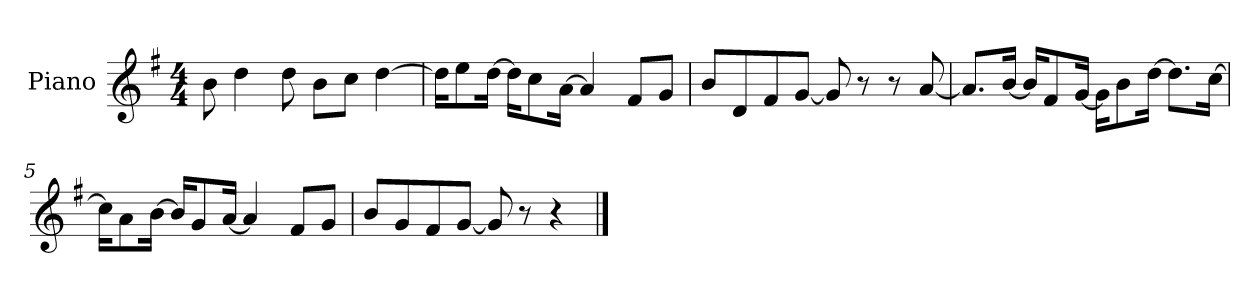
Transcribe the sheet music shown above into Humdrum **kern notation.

**kern
*part1
*staff1
*I"Piano
*I'P-no
*clefG2
*k[f#]
*M4/4
*MM90
=1
8b\
4dd\
8dd\
8b\L
8cc\J
[4dd\
=2
16dd\KL]
8ee\
[16dd\Jk
16dd\KL]
8cc\
[16a\Jk
4a/]
8f#/L
8g/J
=3
8b/L
8d/
8f#/
[8g/J
8g/]
8r
8r
[8a/
=4
8.a/L]
[16b/Jk
16b/KL]
8f#/
[16g/Jk
16g\KL]
8b\
[16dd\Jk
8.dd\L]
[16cc\Jk
!!LO:LB:g=z
=5
16cc\KL]
8a\
[16b\Jk
16b/KL]
8g/
[16a/Jk
4a/]
8f#/L
8g/J
=6
8b/L
8g/
8f#/
[8g/J
8g/]
8r
4r
==
*-
